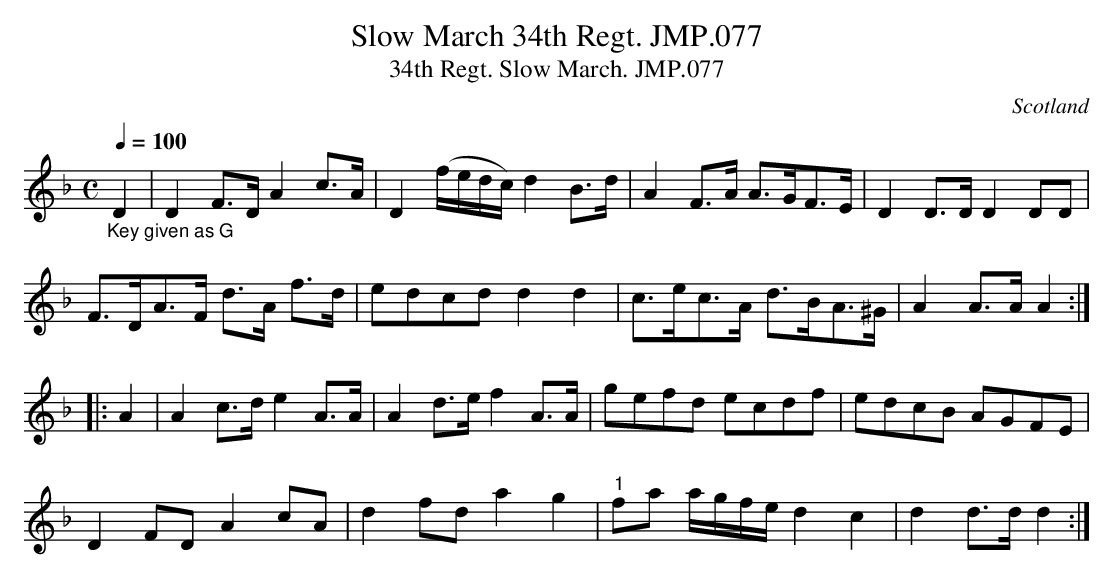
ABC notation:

X:1
T:Slow March 34th Regt. JMP.077
T:34th Regt. Slow March. JMP.077
M:C
L:1/8
Q:1/4=100
O:Scotland
K:D minor
"_Key given as G"D2 | D2 F>D A2 c>A | D2 (f/e/d/c/) d2 B>d |\
A2 F>A A>GF>E | D2 D>D D2 DD |!
F>DA>F d>A f>d | edcd d2d2 |\
c>ec>A d>BA>^G | A2 A>A A2 :|!
|:A2 | A2 c>d e2 A>A | A2 d>e f2 A>A |\
gefd ecdf | edcB AGFE |!
D2 FD A2 cA | d2 fd a2 g2 |\
"1"fa a/g/f/e/ d2c2 | d2 d>d d2 :|
